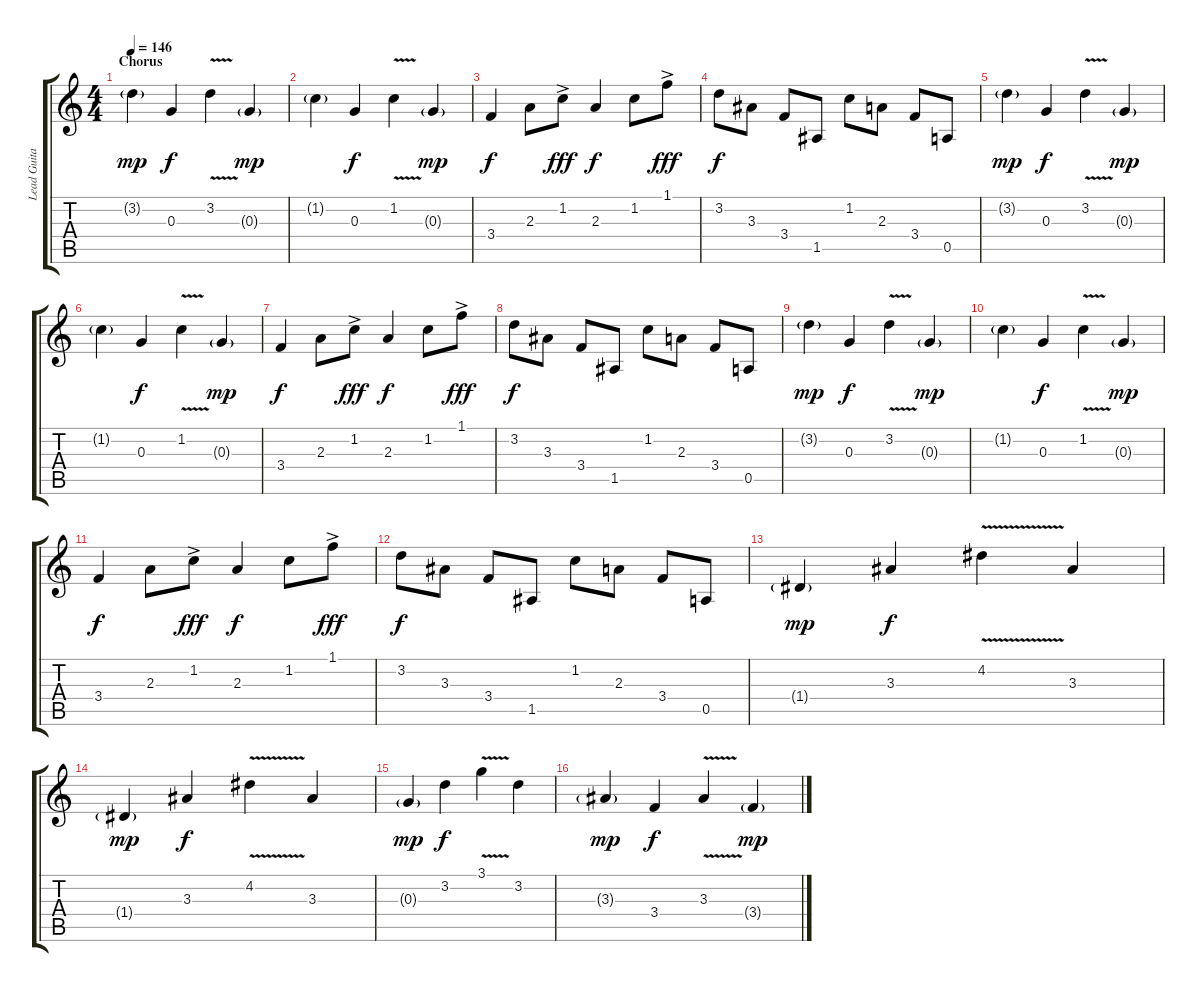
\track ("Lead Guitar" "Lead Guita") {instrument electricguitarjazz}
\staff {score tabs}
\tuning (E4 B3 G3 D3 A2 E2) {hide}
\ts (4 4)
\section ("" "Chorus")
\tempo 146
\clef g2
\ks c
3.2{g}.4{dy mp} 0.3.4{dy f} 3.2{v}.4 0.3{g}.4{dy mp} |
1.2{g}.4 0.3.4{dy f} 1.2{v}.4 0.3{g}.4{dy mp} |
3.4.4{dy f} 2.3.8 1.2{ac}.8{dy fff} 2.3.4{dy f} 1.2.8 1.1{ac}.8{dy fff} |
3.2.8{dy f} 3.3.8 3.4.8 1.5.8 1.2.8 2.3.8 3.4.8 0.5.8 |
3.2{g}.4{dy mp} 0.3.4{dy f} 3.2{v}.4 0.3{g}.4{dy mp} |
1.2{g}.4 0.3.4{dy f} 1.2{v}.4 0.3{g}.4{dy mp} |
3.4.4{dy f} 2.3.8 1.2{ac}.8{dy fff} 2.3.4{dy f} 1.2.8 1.1{ac}.8{dy fff} |
3.2.8{dy f} 3.3.8 3.4.8 1.5.8 1.2.8 2.3.8 3.4.8 0.5.8 |
3.2{g}.4{dy mp} 0.3.4{dy f} 3.2{v}.4 0.3{g}.4{dy mp} |
1.2{g}.4 0.3.4{dy f} 1.2{v}.4 0.3{g}.4{dy mp} |
3.4.4{dy f} 2.3.8 1.2{ac}.8{dy fff} 2.3.4{dy f} 1.2.8 1.1{ac}.8{dy fff} |
3.2.8{dy f} 3.3.8 3.4.8 1.5.8 1.2.8 2.3.8 3.4.8 0.5.8 |
1.4{g}.4{dy mp} 3.3.4{dy f} 4.2{v}.4 3.3.4 |
1.4{g}.4{dy mp} 3.3.4{dy f} 4.2{v}.4 3.3.4 |
0.3{g}.4{dy mp} 3.2.4{dy f} 3.1{v}.4 3.2.4 |
3.3{g}.4{dy mp} 3.4.4{dy f} 3.3{v}.4 3.4{g}.4{dy mp}
